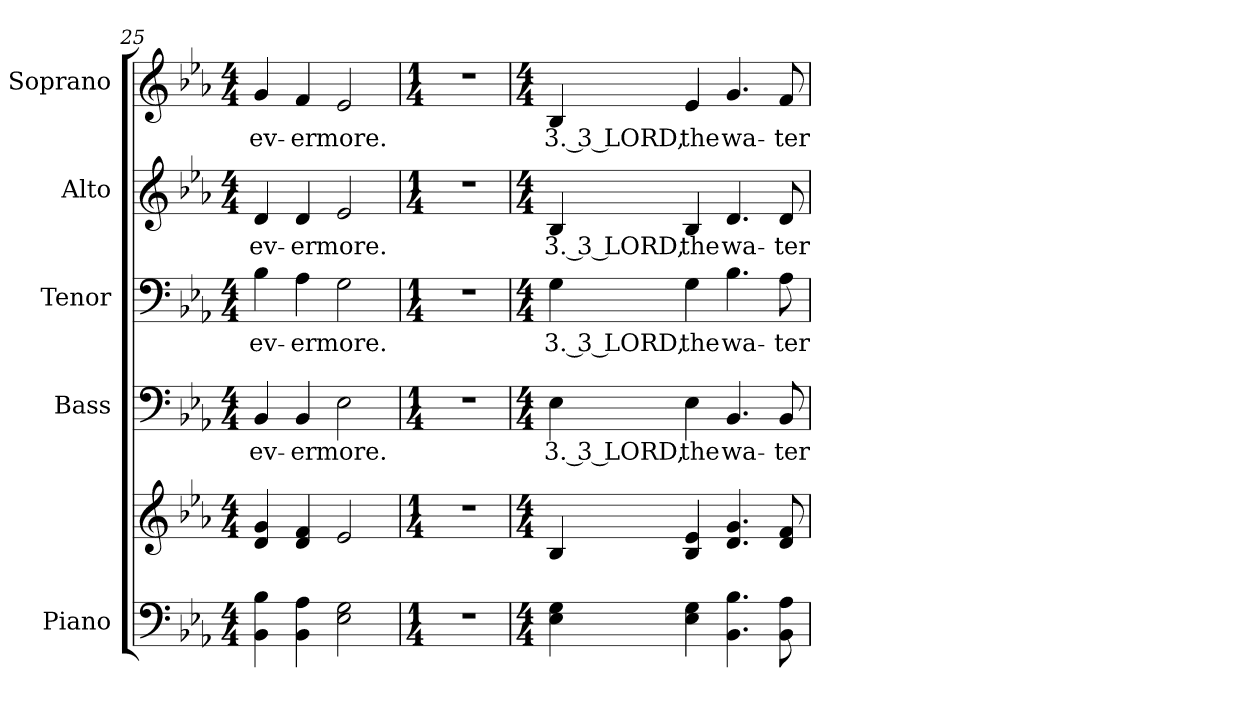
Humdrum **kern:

**kern	**kern	**kern	**text	**kern	**text	**kern	**text	**kern	**text
*part5	*part5	*part4	*part4	*part3	*part3	*part2	*part2	*part1	*part1
*staff6	*staff5	*staff4	*staff4	*staff3	*staff3	*staff2	*staff2	*staff1	*staff1
*I"Piano	*	*I"Bass	*	*I"Tenor	*	*I"Alto	*	*I"Soprano	*
*I'Pno.	*	*I'B.	*	*I'T.	*	*I'A.	*	*I'S.	*
!!LO:LB:g=z
*clefF4	*clefG2	*clefF4	*	*clefF4	*	*clefG2	*	*clefG2	*
*k[b-e-a-]	*k[b-e-a-]	*k[b-e-a-]	*	*k[b-e-a-]	*	*k[b-e-a-]	*	*k[b-e-a-]	*
*E-:	*E-:	*E-:	*	*E-:	*	*E-:	*	*E-:	*
*M4/4	*M4/4	*M4/4	*	*M4/4	*	*M4/4	*	*M4/4	*
=25	=25	=25	=25	=25	=25	=25	=25	=25	=25
!	!	!	!LO:LY:b:color=#000000	!	!	!	!	!	!
!	!	!	!	!	!LO:LY:b:color=#000000	!	!	!	!
!	!	!	!	!	!	!	!LO:LY:b:color=#000000	!	!
!	!	!	!	!	!	!	!	!	!LO:LY:b:color=#000000
4BB-i\ 4B-i	4di/ 4gi	4BB-i/	ev-	4B-i\	ev-	4di/	ev-	4gi/	ev-
!	!	!	!LO:LY:b:color=#000000	!	!	!	!	!	!
!	!	!	!	!	!LO:LY:b:color=#000000	!	!	!	!
!	!	!	!	!	!	!	!LO:LY:b:color=#000000	!	!
!	!	!	!	!	!	!	!	!	!LO:LY:b:color=#000000
4BB-i\ 4A-i	4di/ 4fi	4BB-i/	-er	4A-i\	-er	4di/	-er	4fi/	-er
!	!	!	!LO:LY:b:color=#000000	!	!	!	!	!	!
!	!	!	!	!	!LO:LY:b:color=#000000	!	!	!	!
!	!	!	!	!	!	!	!LO:LY:b:color=#000000	!	!
!	!	!	!	!	!	!	!	!	!LO:LY:b:color=#000000
2E-i\ 2Gi	2e-i/	2E-i\	more.	2Gi\	more.	2e-i/	more.	2e-i/	more.
=26	=26	=26	=26	=26	=26	=26	=26	=26	=26
*M1/4	*M1/4	*M1/4	*	*M1/4	*	*M1/4	*	*M1/4	*
!LO:N:vis=1	!LO:N:vis=1	!LO:N:vis=1	!	!LO:N:vis=1	!	!LO:N:vis=1	!	!LO:N:vis=1	!
4r	4r	4r	.	4r	.	4r	.	4r	.
=27	=27	=27	=27	=27	=27	=27	=27	=27	=27
*M4/4	*M4/4	*M4/4	*	*M4/4	*	*M4/4	*	*M4/4	*
!	!	!	!LO:LY:b:color=#000000	!	!	!	!	!	!
!	!	!	!	!	!LO:LY:b:color=#000000	!	!	!	!
!	!	!	!	!	!	!	!LO:LY:b:color=#000000	!	!
!	!	!	!	!	!	!	!	!	!LO:LY:b:color=#000000
4E-i\ 4Gi	4B-i/	4E-i\	3. 3 LORD,	4Gi\	3. 3 LORD,	4B-i/	3. 3 LORD,	4B-i/	3. 3 LORD,
!	!	!	!LO:LY:b:color=#000000	!	!	!	!	!	!
!	!	!	!	!	!LO:LY:b:color=#000000	!	!	!	!
!	!	!	!	!	!	!	!LO:LY:b:color=#000000	!	!
!	!	!	!	!	!	!	!	!	!LO:LY:b:color=#000000
4E-i\ 4Gi	4B-i/ 4e-i	4E-i\	the	4Gi\	the	4B-i/	the	4e-i/	the
!	!	!	!LO:LY:b:color=#000000	!	!	!	!	!	!
!	!	!	!	!	!LO:LY:b:color=#000000	!	!	!	!
!	!	!	!	!	!	!	!LO:LY:b:color=#000000	!	!
!	!	!	!	!	!	!	!	!	!LO:LY:b:color=#000000
4.BB-i\ 4.B-i	4.di/ 4.gi	4.BB-i/	wa-	4.B-i\	wa-	4.di/	wa-	4.gi/	wa-
!	!	!	!LO:LY:b:color=#000000	!	!	!	!	!	!
!	!	!	!	!	!LO:LY:b:color=#000000	!	!	!	!
!	!	!	!	!	!	!	!LO:LY:b:color=#000000	!	!
!	!	!	!	!	!	!	!	!	!LO:LY:b:color=#000000
8BB-i\ 8A-i	8di/ 8fi	8BB-i/	-ter	8A-i\	-ter	8di/	-ter	8fi/	-ter
=	=	=	=	=	=	=	=	=	=
*-	*-	*-	*-	*-	*-	*-	*-	*-	*-
